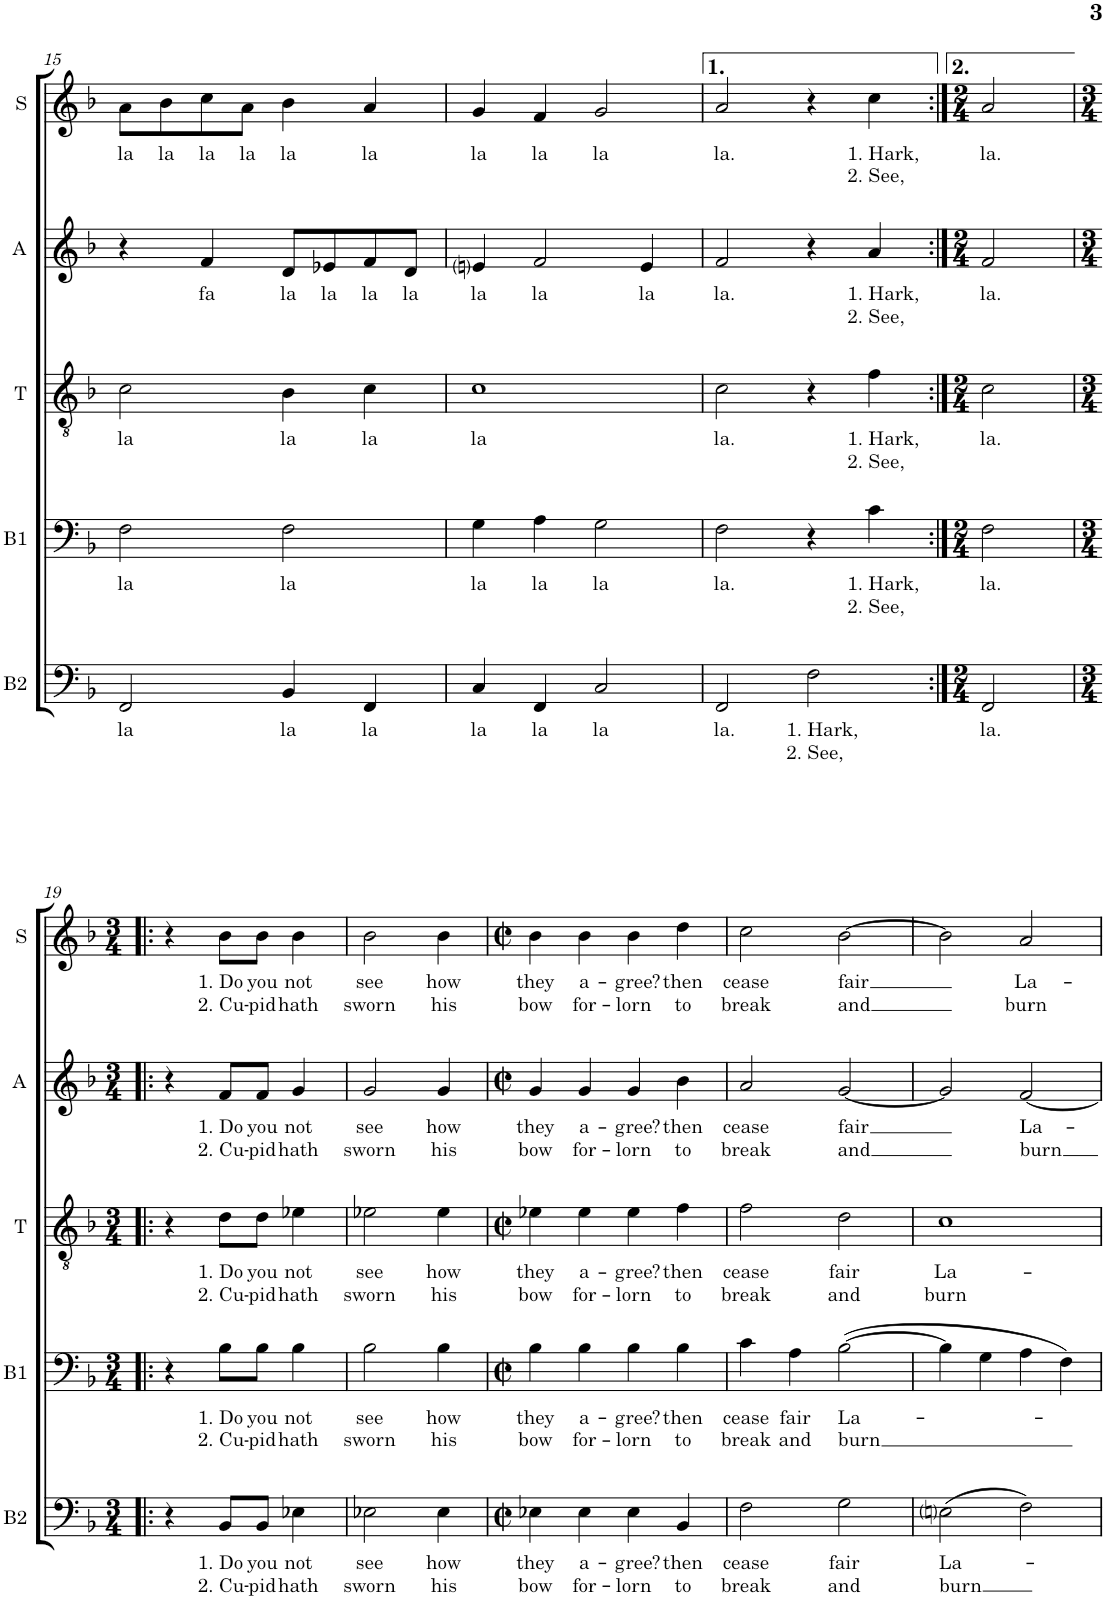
**kern	**text	**text	**kern	**text	**text	**kern	**text	**text	**kern	**text	**text	**kern	**text	**text
*part5	*part5	*part5	*part4	*part4	*part4	*part3	*part3	*part3	*part2	*part2	*part2	*part1	*part1	*part1
*staff5	*staff5	*staff5	*staff4	*staff4	*staff4	*staff3	*staff3	*staff3	*staff2	*staff2	*staff2	*staff1	*staff1	*staff1
*I"Bass (Bassus)	*	*	*I"Baritone (Tenor)	*	*	*I"Tenor (Altus)	*	*	*I"Alto (Quintus)	*	*	*I"Soprano (Cantus)	*	*
*I'B2	*	*	*I'B1	*	*	*I'T	*	*	*I'A	*	*	*I'S	*	*
!!LO:PB:g=z
*clefF4	*	*	*clefF4	*	*	*clefGv2	*	*	*clefG2	*	*	*clefG2	*	*
*k[b-]	*	*	*k[b-]	*	*	*k[b-]	*	*	*k[b-]	*	*	*k[b-]	*	*
*M2/2	*	*	*M2/2	*	*	*M2/2	*	*	*M2/2	*	*	*M2/2	*	*
*met(c|)	*	*	*met(c|)	*	*	*met(c|)	*	*	*met(c|)	*	*	*met(c|)	*	*
=15	=15	=15	=15	=15	=15	=15	=15	=15	=15	=15	=15	=15	=15	=15
!	!LO:LY:b	!	!	!LO:LY:b	!	!	!LO:LY:b	!	!	!	!	!	!LO:LY:b	!
2FF/	la	.	2F\	la	.	2c\	la	.	4r	.	.	8a\L	la	.
!	!	!	!	!	!	!	!	!	!	!	!	!	!LO:LY:b	!
.	.	.	.	.	.	.	.	.	.	.	.	8b-\	la	.
!	!	!	!	!	!	!	!	!	!	!LO:LY:b	!	!	!LO:LY:b	!
.	.	.	.	.	.	.	.	.	4f/	fa	.	8cc\	la	.
!	!	!	!	!	!	!	!	!	!	!	!	!	!LO:LY:b	!
.	.	.	.	.	.	.	.	.	.	.	.	8a\J	la	.
!	!LO:LY:b	!	!	!LO:LY:b	!	!	!LO:LY:b	!	!	!LO:LY:b	!	!	!LO:LY:b	!
4BB-/	la	.	2F\	la	.	4B-\	la	.	8d/L	la	.	4b-\	la	.
!	!	!	!	!	!	!	!	!	!	!LO:LY:b	!	!	!	!
.	.	.	.	.	.	.	.	.	8e-X/	la	.	.	.	.
!	!LO:LY:b	!	!	!	!	!	!LO:LY:b	!	!	!LO:LY:b	!	!	!LO:LY:b	!
4FF/	la	.	.	.	.	4c\	la	.	8f/	la	.	4a/	la	.
!	!	!	!	!	!	!	!	!	!	!LO:LY:b	!	!	!	!
.	.	.	.	.	.	.	.	.	8d/J	la	.	.	.	.
=16	=16	=16	=16	=16	=16	=16	=16	=16	=16	=16	=16	=16	=16	=16
!	!LO:LY:b	!	!	!LO:LY:b	!	!	!LO:LY:b	!	!	!LO:LY:b	!	!	!LO:LY:b	!
4C/	la	.	4G\	la	.	1c	la	.	4eni/	la	.	4g/	la	.
!	!LO:LY:b	!	!	!LO:LY:b	!	!	!	!	!	!LO:LY:b	!	!	!LO:LY:b	!
4FF/	la	.	4A\	la	.	.	.	.	2f/	la	.	4f/	la	.
!	!LO:LY:b	!	!	!LO:LY:b	!	!	!	!	!	!	!	!	!LO:LY:b	!
2C/	la	.	2G\	la	.	.	.	.	.	.	.	2g/	la	.
!	!	!	!	!	!	!	!	!	!	!LO:LY:b	!	!	!	!
.	.	.	.	.	.	.	.	.	4e/	la	.	.	.	.
=17	=17	=17	=17	=17	=17	=17	=17	=17	=17	=17	=17	=17	=17	=17
!	!LO:LY:b	!	!	!LO:LY:b	!	!	!LO:LY:b	!	!	!LO:LY:b	!	!	!LO:LY:b	!
2FF/	la.	.	2F\	la.	.	2c\	la.	.	2f/	la.	.	2a/	la.	.
!	!LO:LY:b	!LO:LY:b	!	!	!	!	!	!	!	!	!	!	!	!
2F\	1. Hark,	2. See,	4r	.	.	4r	.	.	4r	.	.	4r	.	.
!	!	!	!	!LO:LY:b	!LO:LY:b	!	!LO:LY:b	!LO:LY:b	!	!LO:LY:b	!LO:LY:b	!	!LO:LY:b	!LO:LY:b
.	.	.	4c\	1. Hark,	2. See,	4f\	1. Hark,	2. See,	4a/	1. Hark,	2. See,	4cc\	1. Hark,	2. See,
=18:|!	=18:|!	=18:|!	=18:|!	=18:|!	=18:|!	=18:|!	=18:|!	=18:|!	=18:|!	=18:|!	=18:|!	=18:|!	=18:|!	=18:|!
*M2/4	*	*	*M2/4	*	*	*M2/4	*	*	*M2/4	*	*	*M2/4	*	*
!	!LO:LY:b	!	!	!LO:LY:b	!	!	!LO:LY:b	!	!	!LO:LY:b	!	!	!LO:LY:b	!
2FF/	la.	.	2F\	la.	.	2c\	la.	.	2f/	la.	.	2a/	la.	.
!!LO:LB:g=z
=19!|:	=19!|:	=19!|:	=19!|:	=19!|:	=19!|:	=19!|:	=19!|:	=19!|:	=19!|:	=19!|:	=19!|:	=19!|:	=19!|:	=19!|:
*M3/4	*	*	*M3/4	*	*	*M3/4	*	*	*M3/4	*	*	*M3/4	*	*
4r	.	.	4r	.	.	4r	.	.	4r	.	.	4r	.	.
!	!LO:LY:b	!LO:LY:b	!	!LO:LY:b	!LO:LY:b	!	!LO:LY:b	!LO:LY:b	!	!LO:LY:b	!LO:LY:b	!	!LO:LY:b	!LO:LY:b
8BB-/L	1. Do	2. Cu-	8B-\L	1. Do	2. Cu-	8d\L	1. Do	2. Cu-	8f/L	1. Do	2. Cu-	8b-\L	1. Do	2. Cu-
!	!LO:LY:b	!LO:LY:b	!	!LO:LY:b	!LO:LY:b	!	!LO:LY:b	!LO:LY:b	!	!LO:LY:b	!LO:LY:b	!	!LO:LY:b	!LO:LY:b
8BB-/J	you	-pid	8B-\J	-you	-pid	8d\J	you	-pid	8f/J	you	-pid	8b-\J	you	-pid
!	!LO:LY:b	!LO:LY:b	!	!LO:LY:b	!LO:LY:b	!	!LO:LY:b	!LO:LY:b	!	!LO:LY:b	!LO:LY:b	!	!LO:LY:b	!LO:LY:b
4E-X\	not	hath	4B-\	not	hath	4e-X\	not	hath	4g/	not	hath	4b-\	not	hath
=20	=20	=20	=20	=20	=20	=20	=20	=20	=20	=20	=20	=20	=20	=20
!	!LO:LY:b	!LO:LY:b	!	!LO:LY:b	!LO:LY:b	!	!LO:LY:b	!LO:LY:b	!	!LO:LY:b	!LO:LY:b	!	!LO:LY:b	!LO:LY:b
2E-X\	see	sworn	2B-\	see	sworn	2e-X\	see	sworn	2g/	see	sworn	2b-\	see	sworn
!	!LO:LY:b	!LO:LY:b	!	!LO:LY:b	!LO:LY:b	!	!LO:LY:b	!LO:LY:b	!	!LO:LY:b	!LO:LY:b	!	!LO:LY:b	!LO:LY:b
4E-\	how	his	4B-\	how	his	4e-\	how	his	4g/	how	his	4b-\	how	his
=21	=21	=21	=21	=21	=21	=21	=21	=21	=21	=21	=21	=21	=21	=21
*M2/2	*	*	*M2/2	*	*	*M2/2	*	*	*M2/2	*	*	*M2/2	*	*
*met(c|)	*	*	*met(c|)	*	*	*met(c|)	*	*	*met(c|)	*	*	*met(c|)	*	*
!	!LO:LY:b	!LO:LY:b	!	!LO:LY:b	!LO:LY:b	!	!LO:LY:b	!LO:LY:b	!	!LO:LY:b	!LO:LY:b	!	!LO:LY:b	!LO:LY:b
4E-X\	they	bow	4B-\	they	bow	4e-X\	they	bow	4g/	they	bow	4b-\	they	bow
!	!LO:LY:b	!LO:LY:b	!	!LO:LY:b	!LO:LY:b	!	!LO:LY:b	!LO:LY:b	!	!LO:LY:b	!LO:LY:b	!	!LO:LY:b	!LO:LY:b
4E-\	a-	for-	4B-\	a-	for-	4e-\	a-	for-	4g/	a-	for-	4b-\	a-	for-
!	!LO:LY:b	!LO:LY:b	!	!LO:LY:b	!LO:LY:b	!	!LO:LY:b	!LO:LY:b	!	!LO:LY:b	!LO:LY:b	!	!LO:LY:b	!LO:LY:b
4E-\	-gree?	-lorn	4B-\	-gree?	-lorn	4e-\	-gree?	-lorn	4g/	-gree?	-lorn	4b-\	-gree?	-lorn
!	!LO:LY:b	!LO:LY:b	!	!LO:LY:b	!LO:LY:b	!	!LO:LY:b	!LO:LY:b	!	!LO:LY:b	!LO:LY:b	!	!LO:LY:b	!LO:LY:b
4BB-/	then	to	4B-\	then	to	4f\	then	to	4b-\	then	to	4dd\	then	to
=22	=22	=22	=22	=22	=22	=22	=22	=22	=22	=22	=22	=22	=22	=22
!	!LO:LY:b	!LO:LY:b	!	!LO:LY:b	!LO:LY:b	!	!LO:LY:b	!LO:LY:b	!	!LO:LY:b	!LO:LY:b	!	!LO:LY:b	!LO:LY:b
2F\	cease	break	4c\	cease	break	2f\	cease	break	2a/	cease	break	2cc\	cease	break
!	!	!	!	!LO:LY:b	!LO:LY:b	!	!	!	!	!	!	!	!	!
.	.	.	4A\	fair	and	.	.	.	.	.	.	.	.	.
!	!LO:LY:b	!LO:LY:b	!	!LO:LY:b	!LO:LY:b	!	!LO:LY:b	!LO:LY:b	!	!LO:LY:b	!LO:LY:b	!	!LO:LY:b	!LO:LY:b
2G\	fair	and	([2B-\	La-	burn	2d\	fair	and	[2g/	fair	and	[2b-\	fair	and
=23	=23	=23	=23	=23	=23	=23	=23	=23	=23	=23	=23	=23	=23	=23
!	!LO:LY:b	!LO:LY:b	!	!	!	!	!LO:LY:b	!LO:LY:b	!	!	!	!	!	!
(2Eni\	La-	burn	4B-\]	.	.	1c	La-	burn	2g/]	.	.	2b-\]	.	.
.	.	.	4G\	.	.	.	.	.	.	.	.	.	.	.
!	!	!	!	!	!	!	!	!	!	!LO:LY:b	!LO:LY:b	!	!LO:LY:b	!LO:LY:b
2F\)	.	.	4A\	.	.	.	.	.	[2f/	La-	burn	2a/	La-	burn
.	.	.	4F\)	.	.	.	.	.	.	.	.	.	.	.
=	=	=	=	=	=	=	=	=	=	=	=	=	=	=
*-	*-	*-	*-	*-	*-	*-	*-	*-	*-	*-	*-	*-	*-	*-
